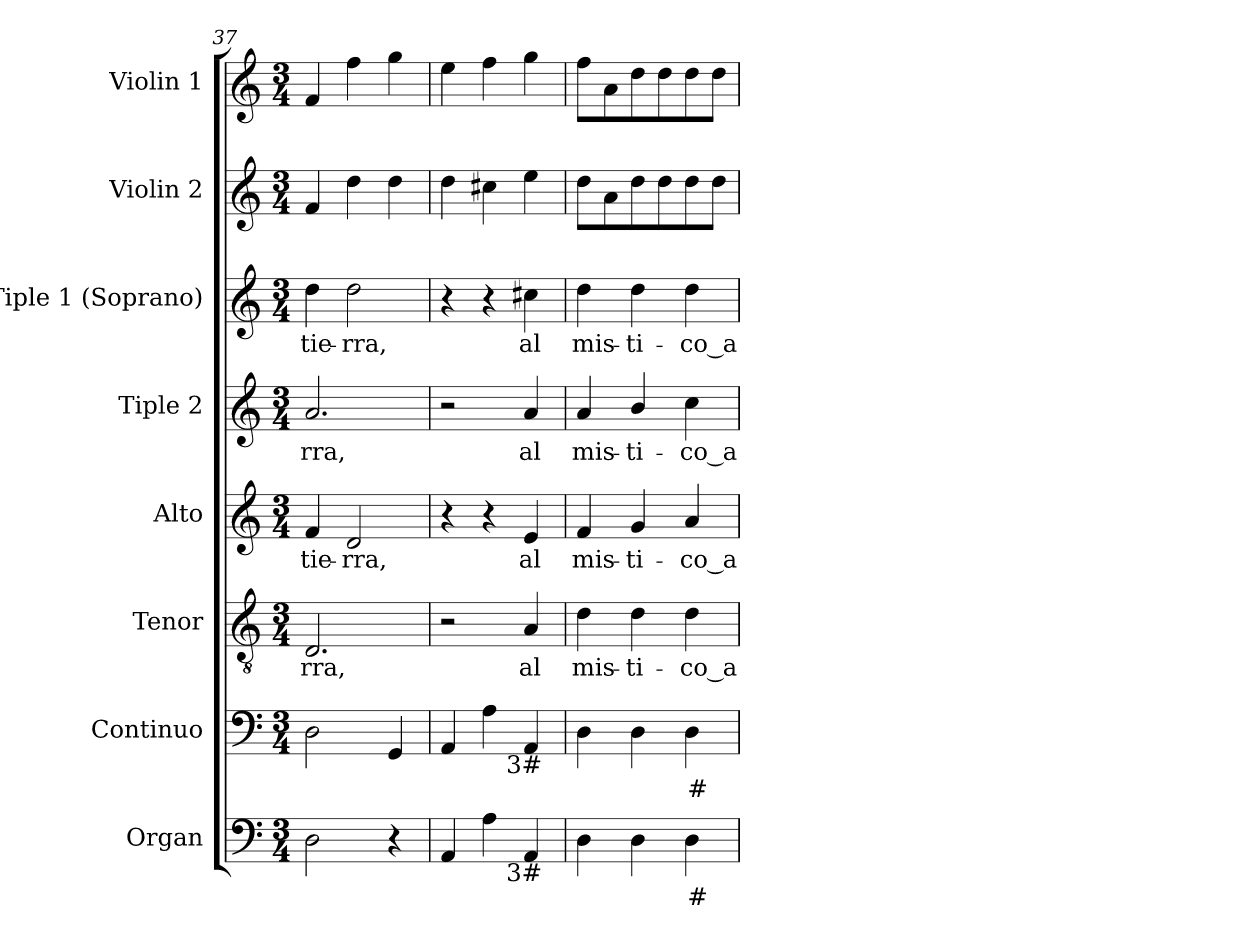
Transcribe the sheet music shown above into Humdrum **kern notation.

**kern	**text	**kern	**text	**kern	**text	**kern	**text	**kern	**text	**kern	**text	**kern	**kern
*part8	*part8	*part7	*part7	*part6	*part6	*part5	*part5	*part4	*part4	*part3	*part3	*part2	*part1
*staff8	*staff8	*staff7	*staff7	*staff6	*staff6	*staff5	*staff5	*staff4	*staff4	*staff3	*staff3	*staff2	*staff1
*I"Organ	*	*I"Continuo	*	*I"Tenor	*	*I"Alto	*	*I"Tiple 2	*	*I"Tiple 1 (Soprano)	*	*I"Violin 2	*I"Violin 1
*I'Org.	*	*I'Cont.	*	*I'T.	*	*I'A.	*	*	*	*I'S	*	*I'Vln. 2	*I'Vln. 1
*clefF4	*	*clefF4	*	*clefGv2	*	*clefG2	*	*clefG2	*	*clefG2	*	*clefG2	*clefG2
*	*	*	*	*ITrd7c12	*	*	*	*	*	*	*	*	*
*k[]	*	*k[]	*	*k[]	*	*k[]	*	*k[]	*	*k[]	*	*k[]	*k[]
*C:	*	*C:	*	*C:	*	*C:	*	*C:	*	*C:	*	*C:	*C:
*M3/4	*	*M3/4	*	*M3/4	*	*M3/4	*	*M3/4	*	*M3/4	*	*M3/4	*M3/4
=37	=37	=37	=37	=37	=37	=37	=37	=37	=37	=37	=37	=37	=37
!	!	!	!	!	!LO:LY:b:color=#000000	!	!	!	!	!	!	!	!
!	!	!	!	!	!	!	!LO:LY:b:color=#000000	!	!	!	!	!	!
!	!	!	!	!	!	!	!	!	!LO:LY:b:color=#000000	!	!	!	!
!	!	!	!	!	!	!	!	!	!	!	!LO:LY:b:color=#000000	!	!
2Di\	.	2Di\	.	2.DDi/	-rra,	4fi/	tie-	2.ai/	-rra,	4ddi\	tie-	4fi/	4fi/
!	!	!	!	!	!	!	!LO:LY:b:color=#000000	!	!	!	!	!	!
!	!	!	!	!	!	!	!	!	!	!	!LO:LY:b:color=#000000	!	!
.	.	.	.	.	.	2di/	-rra,	.	.	2ddi\	-rra,	4ddi\	4ffi\
4r	.	4GGi/	.	.	.	.	.	.	.	.	.	4ddi\	4ggi\
!!LO:LB:g=z
=38	=38	=38	=38	=38	=38	=38	=38	=38	=38	=38	=38	=38	=38
4AAi/	.	4AAi/	.	2r	.	4r	.	2r	.	4r	.	4ddi\	4eei\
4Ai\	.	4Ai\	.	.	.	4r	.	.	.	4r	.	4cc#Xi\	4ffi\
!	!	!	!	!	!LO:LY:b:color=#000000	!	!	!	!	!	!	!	!
!	!	!	!	!	!	!	!LO:LY:b:color=#000000	!	!	!	!	!	!
!	!	!	!	!	!	!	!	!	!LO:LY:b:color=#000000	!	!	!	!
!	!	!LO:TX:b:cj:t=3#	!	!	!	!	!	!	!	!	!	!	!
!LO:TX:b:cj:t=3#	!	!	!	!	!	!	!	!	!	!	!	!	!
!	!	!	!	!	!	!	!	!	!	!	!LO:LY:b:color=#000000	!	!
4AAi/	.	4AAi/	.	4AAi/	al	4ei/	al	4ai/	al	4cc#Xi\	al	4eei\	4ggi\
=39	=39	=39	=39	=39	=39	=39	=39	=39	=39	=39	=39	=39	=39
!	!	!	!	!	!LO:LY:b:color=#000000	!	!	!	!	!	!	!	!
!	!	!	!	!	!	!	!LO:LY:b:color=#000000	!	!	!	!	!	!
!	!	!	!	!	!	!	!	!	!LO:LY:b:color=#000000	!	!	!	!
!	!	!	!	!	!	!	!	!	!	!	!LO:LY:b:color=#000000	!	!
4Di\	.	4Di\	.	4Di\	mis-	4fi/	mis-	4ai/	mis-	4ddi\	mis-	8ddi\L	8ffi\L
.	.	.	.	.	.	.	.	.	.	.	.	8ai\	8ai\
!	!	!	!	!	!LO:LY:b:color=#000000	!	!	!	!	!	!	!	!
!	!	!	!	!	!	!	!LO:LY:b:color=#000000	!	!	!	!	!	!
!	!	!	!	!	!	!	!	!	!LO:LY:b:color=#000000	!	!	!	!
!	!	!	!	!	!	!	!	!	!	!	!LO:LY:b:color=#000000	!	!
4Di\	.	4Di\	.	4Di\	-ti-	4gi/	-ti-	4bi/	-ti-	4ddi\	-ti-	8ddi\	8ddi\
.	.	.	.	.	.	.	.	.	.	.	.	8ddi\	8ddi\
!	!LO:LY:b:color=#000000	!	!	!	!	!	!	!	!	!	!	!	!
!	!	!	!LO:LY:b:color=#000000	!	!	!	!	!	!	!	!	!	!
!	!	!	!	!	!LO:LY:b:color=#000000	!	!	!	!	!	!	!	!
!	!	!	!	!	!	!	!LO:LY:b:color=#000000	!	!	!	!	!	!
!	!	!	!	!	!	!	!	!	!LO:LY:b:color=#000000	!	!	!	!
!	!	!	!	!	!	!	!	!	!	!	!LO:LY:b:color=#000000	!	!
4Di\	#	4Di\	#	4Di\	-co_a-	4ai/	-co_a-	4cci\	-co_a-	4ddi\	-co_a-	8ddi\	8ddi\
.	.	.	.	.	.	.	.	.	.	.	.	8ddi\J	8ddi\J
=	=	=	=	=	=	=	=	=	=	=	=	=	=
*-	*-	*-	*-	*-	*-	*-	*-	*-	*-	*-	*-	*-	*-
